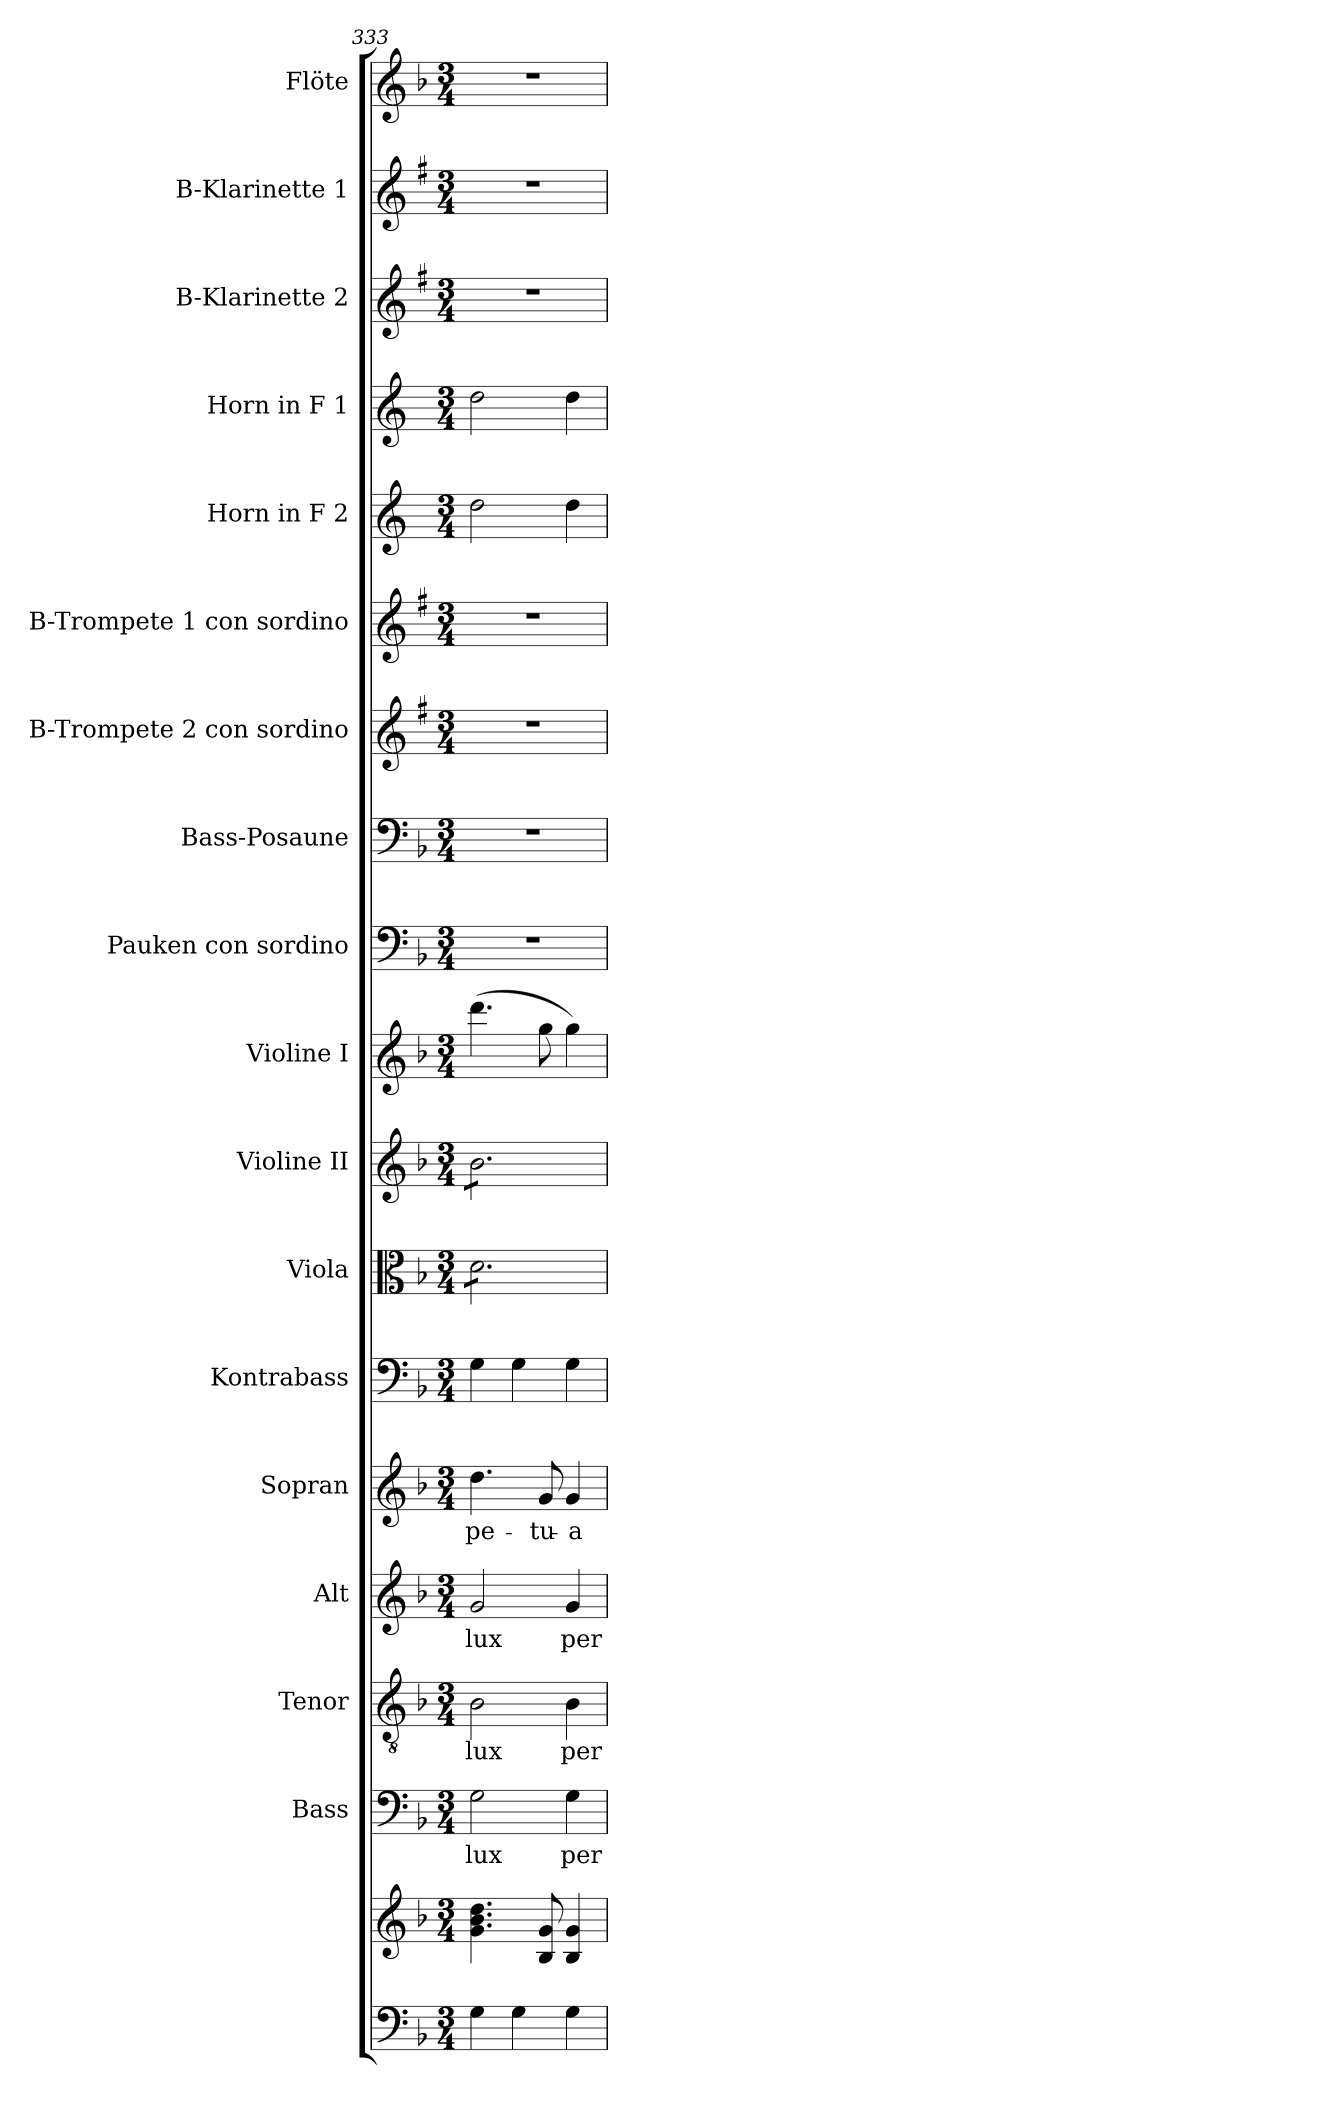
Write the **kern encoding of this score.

**kern	**kern	**kern	**text	**kern	**text	**kern	**text	**kern	**text	**kern	**kern	**kern	**kern	**kern	**kern	**kern	**kern	**kern	**kern	**kern	**kern	**kern
*part18	*part18	*part17	*part17	*part16	*part16	*part15	*part15	*part14	*part14	*part13	*part12	*part11	*part10	*part9	*part8	*part7	*part6	*part5	*part4	*part3	*part2	*part1
*staff19	*staff18	*staff17	*staff17	*staff16	*staff16	*staff15	*staff15	*staff14	*staff14	*staff13	*staff12	*staff11	*staff10	*staff9	*staff8	*staff7	*staff6	*staff5	*staff4	*staff3	*staff2	*staff1
*	*	*I"Bass	*	*I"Tenor	*	*I"Alt	*	*I"Sopran	*	*I"Kontrabass	*I"Viola	*I"Violine II	*I"Violine I	*I"Pauken con sordino	*I"Bass-Posaune	*I"B-Trompete 2 con sordino	*I"B-Trompete 1 con sordino	*I"Horn in F 2	*I"Horn in F 1	*I"B-Klarinette 2	*I"B-Klarinette 1	*I"Flöte
*	*	*I'B.	*	*I'T.	*	*I'A.	*	*I'S.	*	*I'Kb.	*I'Vla.	*I'Vl. II	*I'Vl. I	*I'Pk.	*I'B. Pos.	*I'B Trp. 2	*I'B Trp. 1	*	*	*I'B Kl. 2	*I'B Kl. 1	*I'Fl.
*clefF4	*clefG2	*clefF4	*	*clefGv2	*	*clefG2	*	*clefG2	*	*clefF4	*clefC3	*clefG2	*clefG2	*clefF4	*clefF4	*clefG2	*clefG2	*clefG2	*clefG2	*clefG2	*clefG2	*clefG2
*	*	*	*	*	*	*	*	*	*	*ITrd7c12	*	*	*	*	*	*ITrd1c2	*ITrd1c2	*ITrd4c7	*ITrd4c7	*ITrd1c2	*ITrd1c2	*
*k[b-]	*k[b-]	*k[b-]	*	*k[b-]	*	*k[b-]	*	*k[b-]	*	*k[b-]	*k[b-]	*k[b-]	*k[b-]	*k[b-]	*k[b-]	*k[b-]	*k[b-]	*k[b-]	*k[b-]	*k[b-]	*k[b-]	*k[b-]
*F:	*F:	*F:	*	*F:	*	*F:	*	*F:	*	*F:	*F:	*F:	*F:	*F:	*F:	*F:	*F:	*F:	*F:	*F:	*F:	*F:
*M3/4	*M3/4	*M3/4	*	*M3/4	*	*M3/4	*	*M3/4	*	*M3/4	*M3/4	*M3/4	*M3/4	*M3/4	*M3/4	*M3/4	*M3/4	*M3/4	*M3/4	*M3/4	*M3/4	*M3/4
=333	=333	=333	=333	=333	=333	=333	=333	=333	=333	=333	=333	=333	=333	=333	=333	=333	=333	=333	=333	=333	=333	=333
!	!	!	!LO:LY:b	!	!LO:LY:b	!	!LO:LY:b	!	!LO:LY:b	!	!	!	!	!	!	!	!	!	!	!	!	!
*	*	*	*	*	*	*	*	*	*	*	*tremolo	*	*	*	*	*	*	*	*	*	*	*
*	*	*	*	*	*	*	*	*	*	*	*	*tremolo	*	*	*	*	*	*	*	*	*	*
4G\	4.g\ 4.b-\ 4.dd\	2G\	lux	2B-\	lux	2g/	lux	4.dd\	-pe-	4GG\	8d\L	8b-\L	(>4.ddd\	2.r	2.r	2.r	2.r	2g\	2g\	2.r	2.r	2.r
.	.	.	.	.	.	.	.	.	.	.	8d\	8b-\	.	.	.	.	.	.	.	.	.	.
4G\	.	.	.	.	.	.	.	.	.	4GG\	8d\	8b-\	.	.	.	.	.	.	.	.	.	.
!	!	!	!	!	!	!	!	!	!LO:LY:b	!	!	!	!	!	!	!	!	!	!	!	!	!
.	8B-/ 8g/	.	.	.	.	.	.	8g/	-tu-	.	8d\	8b-\	8gg\	.	.	.	.	.	.	.	.	.
!	!	!	!LO:LY:b	!	!LO:LY:b	!	!LO:LY:b	!	!LO:LY:b	!	!	!	!	!	!	!	!	!	!	!	!	!
4G\	4B-/ 4g/	4G\	per-	4B-\	per-	4g/	per-	4g/	-a	4GG\	8d\	8b-\	4gg\)	.	.	.	.	4g\	4g\	.	.	.
.	.	.	.	.	.	.	.	.	.	.	8d\J	8b-\J	.	.	.	.	.	.	.	.	.	.
*	*	*	*	*	*	*	*	*	*	*	*	*Xtremolo	*	*	*	*	*	*	*	*	*	*
*	*	*	*	*	*	*	*	*	*	*	*Xtremolo	*	*	*	*	*	*	*	*	*	*	*
=	=	=	=	=	=	=	=	=	=	=	=	=	=	=	=	=	=	=	=	=	=	=
*-	*-	*-	*-	*-	*-	*-	*-	*-	*-	*-	*-	*-	*-	*-	*-	*-	*-	*-	*-	*-	*-	*-
